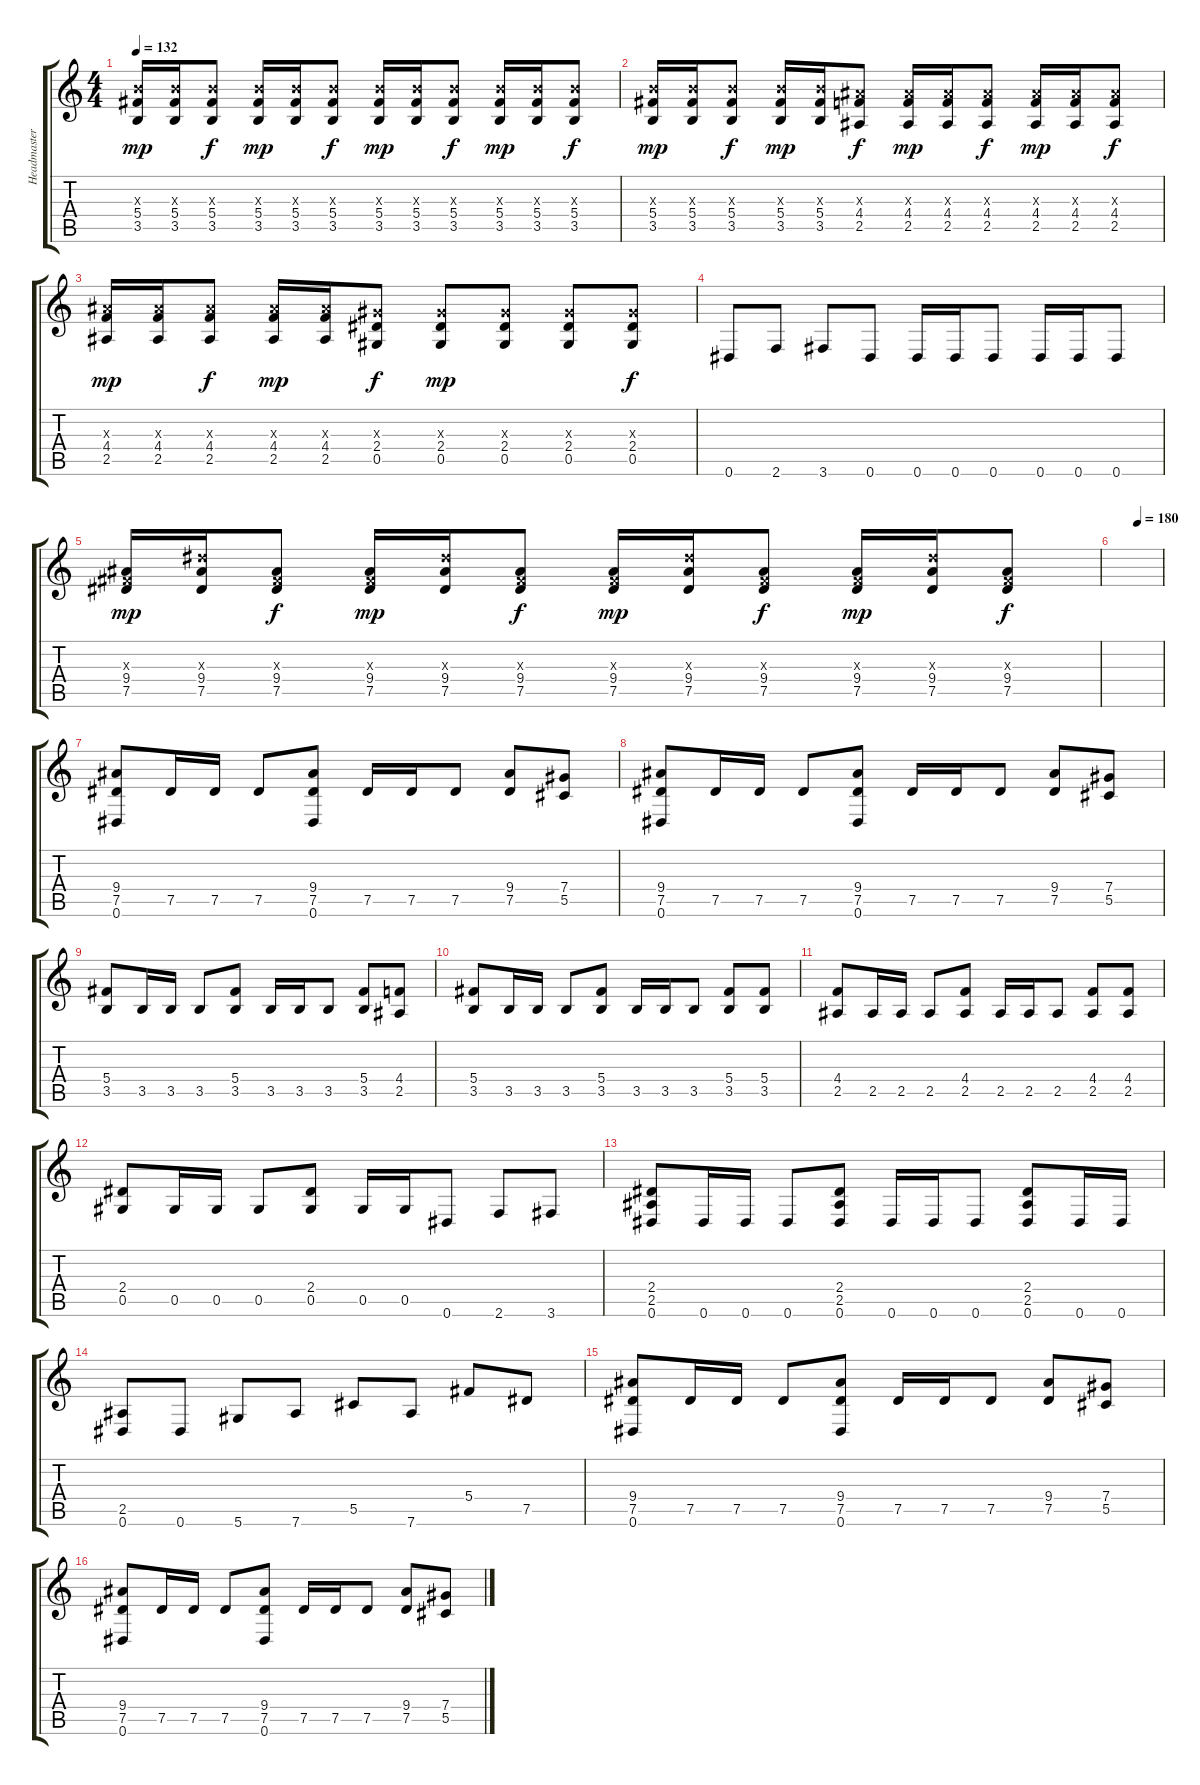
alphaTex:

\track ("Headmaster" "Headmaster") {instrument distortionguitar}
\staff {score tabs}
\tuning (Eb4 Bb3 Gb3 Db3 Ab2 Eb2) {hide}
\ts (4 4)
\tempo 132
\clef g2
\ks c
(5.3{x} 5.4 3.5).16{dy mp} (5.3{x} 5.4 3.5).16 (5.3{x} 5.4 3.5).8{dy f} (5.3{x} 5.4 3.5).16{dy mp} (5.3{x} 5.4 3.5).16 (5.3{x} 5.4 3.5).8{dy f} (5.3{x} 5.4 3.5).16{dy mp} (5.3{x} 5.4 3.5).16 (5.3{x} 5.4 3.5).8{dy f} (5.3{x} 5.4 3.5).16{dy mp} (5.3{x} 5.4 3.5).16 (5.3{x} 5.4 3.5).8{dy f} |
(5.3{x} 5.4 3.5).16{dy mp} (5.3{x} 5.4 3.5).16 (5.3{x} 5.4 3.5).8{dy f} (5.3{x} 5.4 3.5).16{dy mp} (5.3{x} 5.4 3.5).16 (4.3{x} 4.4 2.5).8{dy f} (4.3{x} 4.4 2.5).16{dy mp} (4.3{x} 4.4 2.5).16 (4.3{x} 4.4 2.5).8{dy f} (4.3{x} 4.4 2.5).16{dy mp} (4.3{x} 4.4 2.5).16 (4.3{x} 4.4 2.5).8{dy f} |
(4.3{x} 4.4 2.5).16{dy mp} (4.3{x} 4.4 2.5).16 (4.3{x} 4.4 2.5).8{dy f} (4.3{x} 4.4 2.5).16{dy mp} (4.3{x} 4.4 2.5).16 (2.3{x} 2.4 0.5).8{dy f} (2.3{x} 2.4 0.5).8{dy mp} (2.3{x} 2.4 0.5).8 (2.3{x} 2.4 0.5).8 (2.3{x} 2.4 0.5).8{dy f} |
0.6.8 2.6.8 3.6.8 0.6.8 0.6.16 0.6.16 0.6.8 0.6.16 0.6.16 0.6.8 |
(0.3{x} 9.4 7.5).16{dy mp} (9.3{x} 9.4 7.5).16 (0.3{x} 9.4 7.5).8{dy f} (0.3{x} 9.4 7.5).16{dy mp} (9.3{x} 9.4 7.5).16 (0.3{x} 9.4 7.5).8{dy f} (0.3{x} 9.4 7.5).16{dy mp} (9.3{x} 9.4 7.5).16 (0.3{x} 9.4 7.5).8{dy f} (0.3{x} 9.4 7.5).16{dy mp} (9.3{x} 9.4 7.5).16 (0.3{x} 9.4 7.5).8{dy f} |
\tempo (180 0.5)
|
(9.4 7.5 0.6).8 7.5.16 7.5.16 7.5.8 (9.4 7.5 0.6).8 7.5.16 7.5.16 7.5.8 (9.4 7.5).8 (7.4 5.5).8 |
(9.4 7.5 0.6).8 7.5.16 7.5.16 7.5.8 (9.4 7.5 0.6).8 7.5.16 7.5.16 7.5.8 (9.4 7.5).8 (7.4 5.5).8 |
(5.4 3.5).8 3.5.16 3.5.16 3.5.8 (5.4 3.5).8 3.5.16 3.5.16 3.5.8 (5.4 3.5).8 (4.4 2.5).8 |
(5.4 3.5).8 3.5.16 3.5.16 3.5.8 (5.4 3.5).8 3.5.16 3.5.16 3.5.8 (5.4 3.5).8 (5.4 3.5).8 |
(4.4 2.5).8 2.5.16 2.5.16 2.5.8 (4.4 2.5).8 2.5.16 2.5.16 2.5.8 (4.4 2.5).8 (4.4 2.5).8 |
(2.4 0.5).8 0.5.16 0.5.16 0.5.8 (2.4 0.5).8 0.5.16 0.5.16 0.6.8 2.6.8 3.6.8 |
(2.4 2.5 0.6).8 0.6.16 0.6.16 0.6.8 (2.4 2.5 0.6).8 0.6.16 0.6.16 0.6.8 (2.4 2.5 0.6).8 0.6.16 0.6.16 |
(2.5 0.6).8 0.6.8 5.6.8 7.6.8 5.5.8 7.6.8 5.4.8 7.5.8 |
(9.4 7.5 0.6).8 7.5.16 7.5.16 7.5.8 (9.4 7.5 0.6).8 7.5.16 7.5.16 7.5.8 (9.4 7.5).8 (7.4 5.5).8 |
(9.4 7.5 0.6).8 7.5.16 7.5.16 7.5.8 (9.4 7.5 0.6).8 7.5.16 7.5.16 7.5.8 (9.4 7.5).8 (7.4 5.5).8
